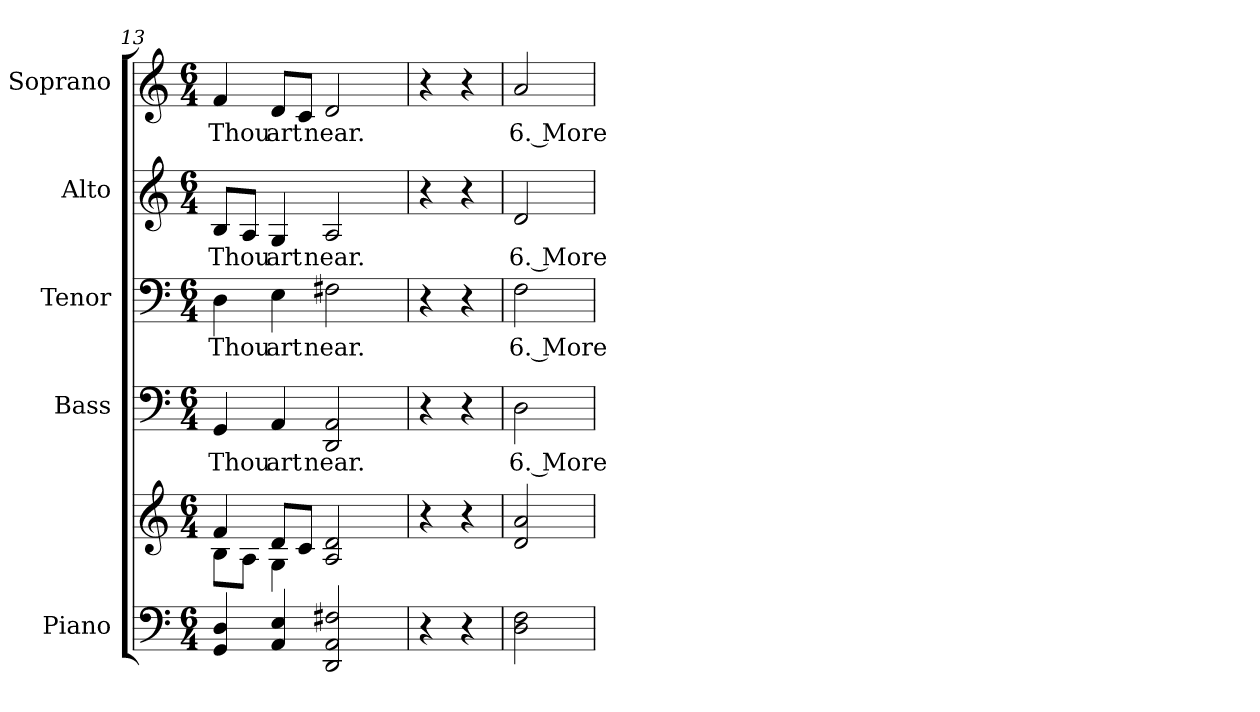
**kern	**kern	**kern	**text	**kern	**text	**kern	**text	**kern	**text
*part5	*part5	*part4	*part4	*part3	*part3	*part2	*part2	*part1	*part1
*staff6	*staff5	*staff4	*staff4	*staff3	*staff3	*staff2	*staff2	*staff1	*staff1
*I"Piano	*	*I"Bass	*	*I"Tenor	*	*I"Alto	*	*I"Soprano	*
*I'Pno.	*	*I'B.	*	*I'T.	*	*I'A.	*	*I'S.	*
*clefF4	*clefG2	*clefF4	*	*clefF4	*	*clefG2	*	*clefG2	*
*k[]	*k[]	*k[]	*	*k[]	*	*k[]	*	*k[]	*
*C:	*C:	*C:	*	*C:	*	*C:	*	*C:	*
*M6/4	*M6/4	*M6/4	*	*M6/4	*	*M6/4	*	*M6/4	*
=13	=13	=13	=13	=13	=13	=13	=13	=13	=13
*	*^	*	*	*	*	*	*	*	*
!	!	!	!	!LO:LY:b:color=#000000	!	!	!	!	!	!
!	!	!	!	!	!	!LO:LY:b:color=#000000	!	!	!	!
!	!	!	!	!	!	!	!	!LO:LY:b:color=#000000	!	!
!	!	!	!	!	!	!	!	!	!	!LO:LY:b:color=#000000
4GGi/ 4Di	4fi/	8Bi\L	4GGi/	Thou	4Di\	Thou	8Bi/L	Thou	4fi/	Thou
.	.	8Ai\J	.	.	.	.	8Ai/J	.	.	.
!	!	!	!	!LO:LY:b:color=#000000	!	!	!	!	!	!
!	!	!	!	!	!	!LO:LY:b:color=#000000	!	!	!	!
!	!	!	!	!	!	!	!	!LO:LY:b:color=#000000	!	!
!	!	!	!	!	!	!	!	!	!	!LO:LY:b:color=#000000
4AAi/ 4Ei	8di/L	4Gi\	4AAi/	art	4Ei\	art	4Gi/	art	8di/L	art
.	8ci/J	.	.	.	.	.	.	.	8ci/J	.
!	!	!	!	!LO:LY:b:color=#000000	!	!	!	!	!	!
!	!	!	!	!	!	!LO:LY:b:color=#000000	!	!	!	!
!	!	!	!	!	!	!	!	!LO:LY:b:color=#000000	!	!
!	!	!	!	!	!	!	!	!	!	!LO:LY:b:color=#000000
2DDi/ 2AAi 2F#Xi	2Ai/ 2di	4ryy	2DDi/ 2AAi	near.	2F#Xi\	near.	2Ai/	near.	2di/	near.
.	.	4ryy	.	.	.	.	.	.	.	.
*	*v	*v	*	*	*	*	*	*	*	*
!!LO:PB:g=z
=14	=14	=14	=14	=14	=14	=14	=14	=14	=14
4r	4r	4r	.	4r	.	4r	.	4r	.
4r	4r	4r	.	4r	.	4r	.	4r	.
=15	=15	=15	=15	=15	=15	=15	=15	=15	=15
!	!	!	!LO:LY:b:color=#000000	!	!	!	!	!	!
!	!	!	!	!	!LO:LY:b:color=#000000	!	!	!	!
!	!	!	!	!	!	!	!LO:LY:b:color=#000000	!	!
!	!	!	!	!	!	!	!	!	!LO:LY:b:color=#000000
2Di\ 2Fi	2di/ 2ai	2Di\	6. More	2Fi\	6. More	2di/	6. More	2ai/	6. More
=	=	=	=	=	=	=	=	=	=
*-	*-	*-	*-	*-	*-	*-	*-	*-	*-
